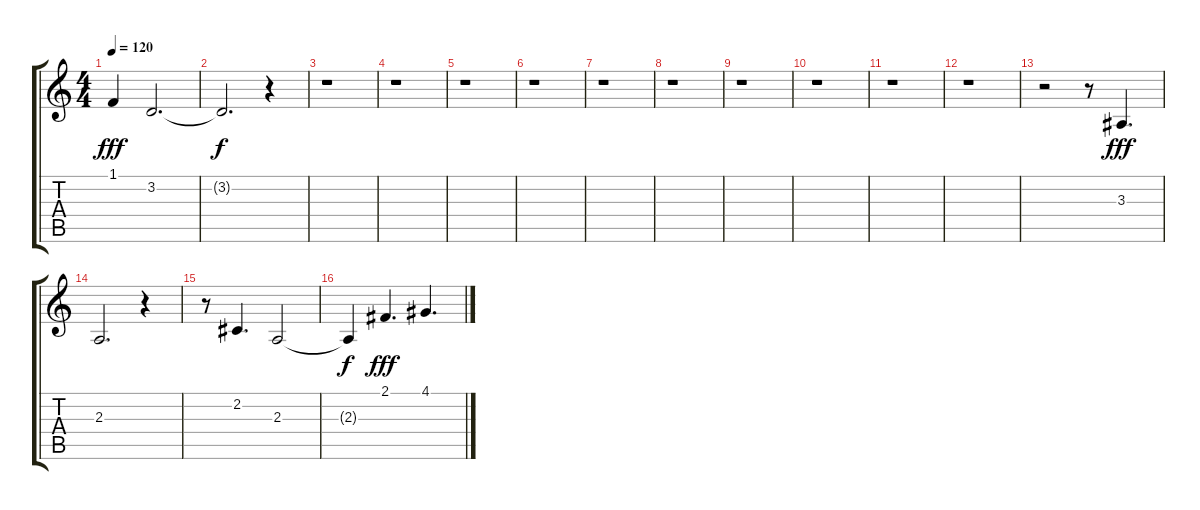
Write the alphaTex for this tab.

\track "" {instrument frenchhorn}
\staff {score tabs}
\tuning (E4 B3 G3 D3 A2 E2) {hide}
\ts (4 4)
\tempo 120
\clef g2
\ks c
1.1.4{dy fff} 3.2.2{d} |
3.2{t}.2{d dy f} r.4 |
r.1 |
r.1 |
r.1 |
r.1 |
r.1 |
r.1 |
r.1 |
r.1 |
r.1 |
r.1 |
r.2 r.8 3.3.4{d dy fff volume 9} |
2.3.2{d} r.4 |
r.8 2.2.4{d} 2.3.2 |
2.3{t}.4{dy f} 2.1.4{d dy fff volume 8} 4.1.4{d}
